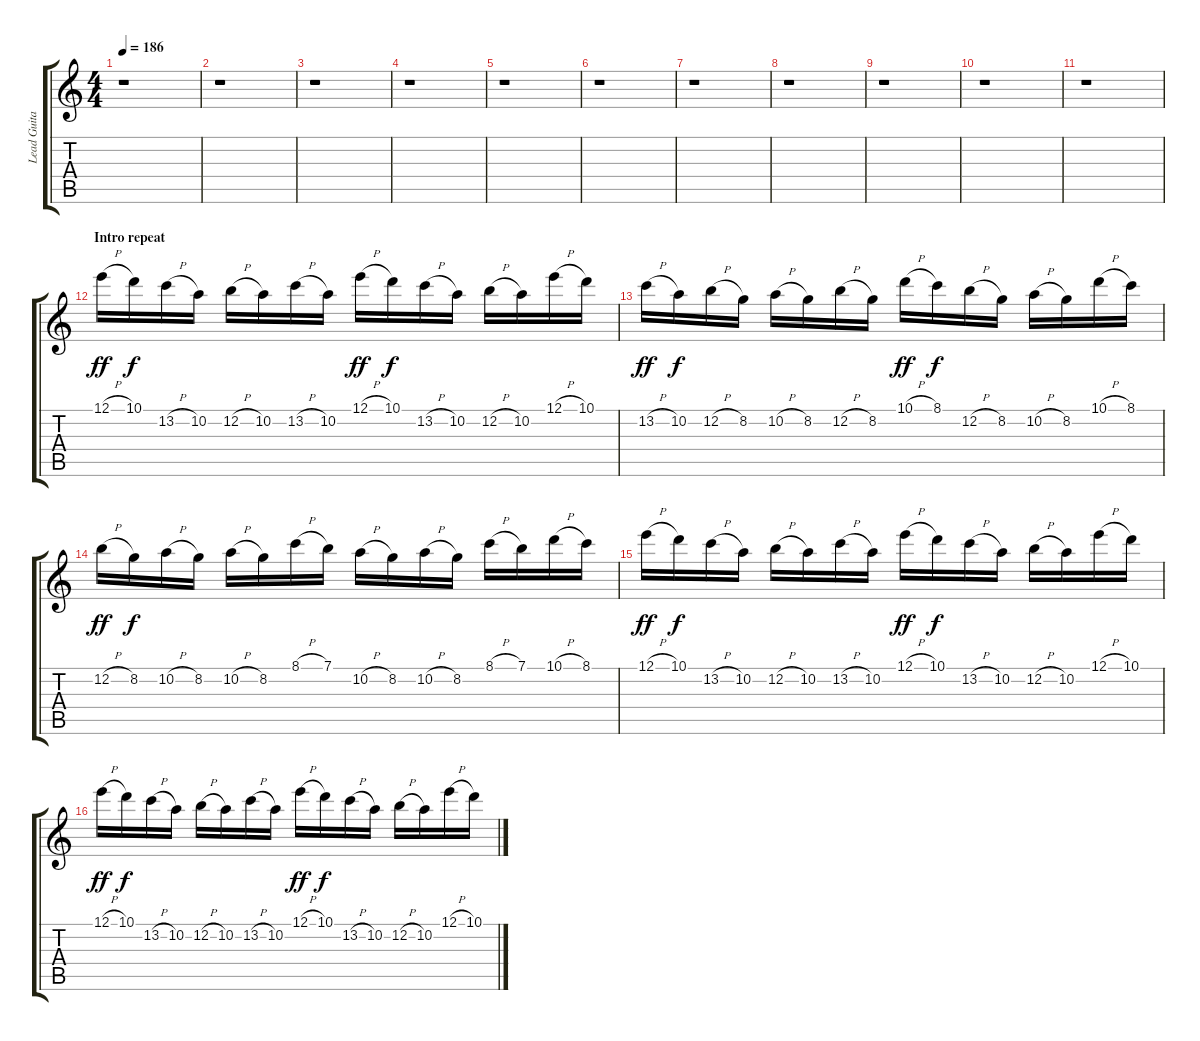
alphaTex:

\track ("Lead Guitar" "Lead Guita") {instrument distortionguitar}
\staff {score tabs}
\tuning (E4 B3 G3 D3 A2 E2) {hide}
\ts (4 4)
\tempo 186
\clef g2
\ks c
r.1{dy ff} |
r.1 |
r.1 |
r.1 |
r.1 |
r.1 |
r.1 |
r.1 |
r.1 |
r.1 |
r.1 |
\section ("" "Intro repeat")
12.1{h}.16 10.1.16{dy f} 13.2{h}.16 10.2.16 12.2{h}.16 10.2.16 13.2{h}.16 10.2.16 12.1{h}.16{dy ff} 10.1.16{dy f} 13.2{h}.16 10.2.16 12.2{h}.16 10.2.16 12.1{h}.16 10.1.16 |
13.2{h}.16{dy ff} 10.2.16{dy f} 12.2{h}.16 8.2.16 10.2{h}.16 8.2.16 12.2{h}.16 8.2.16 10.1{h}.16{dy ff} 8.1.16{dy f} 12.2{h}.16 8.2.16 10.2{h}.16 8.2.16 10.1{h}.16 8.1.16 |
12.2{h}.16{dy ff} 8.2.16{dy f} 10.2{h}.16 8.2.16 10.2{h}.16 8.2.16 8.1{h}.16 7.1.16 10.2{h}.16 8.2.16 10.2{h}.16 8.2.16 8.1{h}.16 7.1.16 10.1{h}.16 8.1.16 |
12.1{h}.16{dy ff} 10.1.16{dy f} 13.2{h}.16 10.2.16 12.2{h}.16 10.2.16 13.2{h}.16 10.2.16 12.1{h}.16{dy ff} 10.1.16{dy f} 13.2{h}.16 10.2.16 12.2{h}.16 10.2.16 12.1{h}.16 10.1.16 |
12.1{h}.16{dy ff} 10.1.16{dy f} 13.2{h}.16 10.2.16 12.2{h}.16 10.2.16 13.2{h}.16 10.2.16 12.1{h}.16{dy ff} 10.1.16{dy f} 13.2{h}.16 10.2.16 12.2{h}.16 10.2.16 12.1{h}.16 10.1.16
